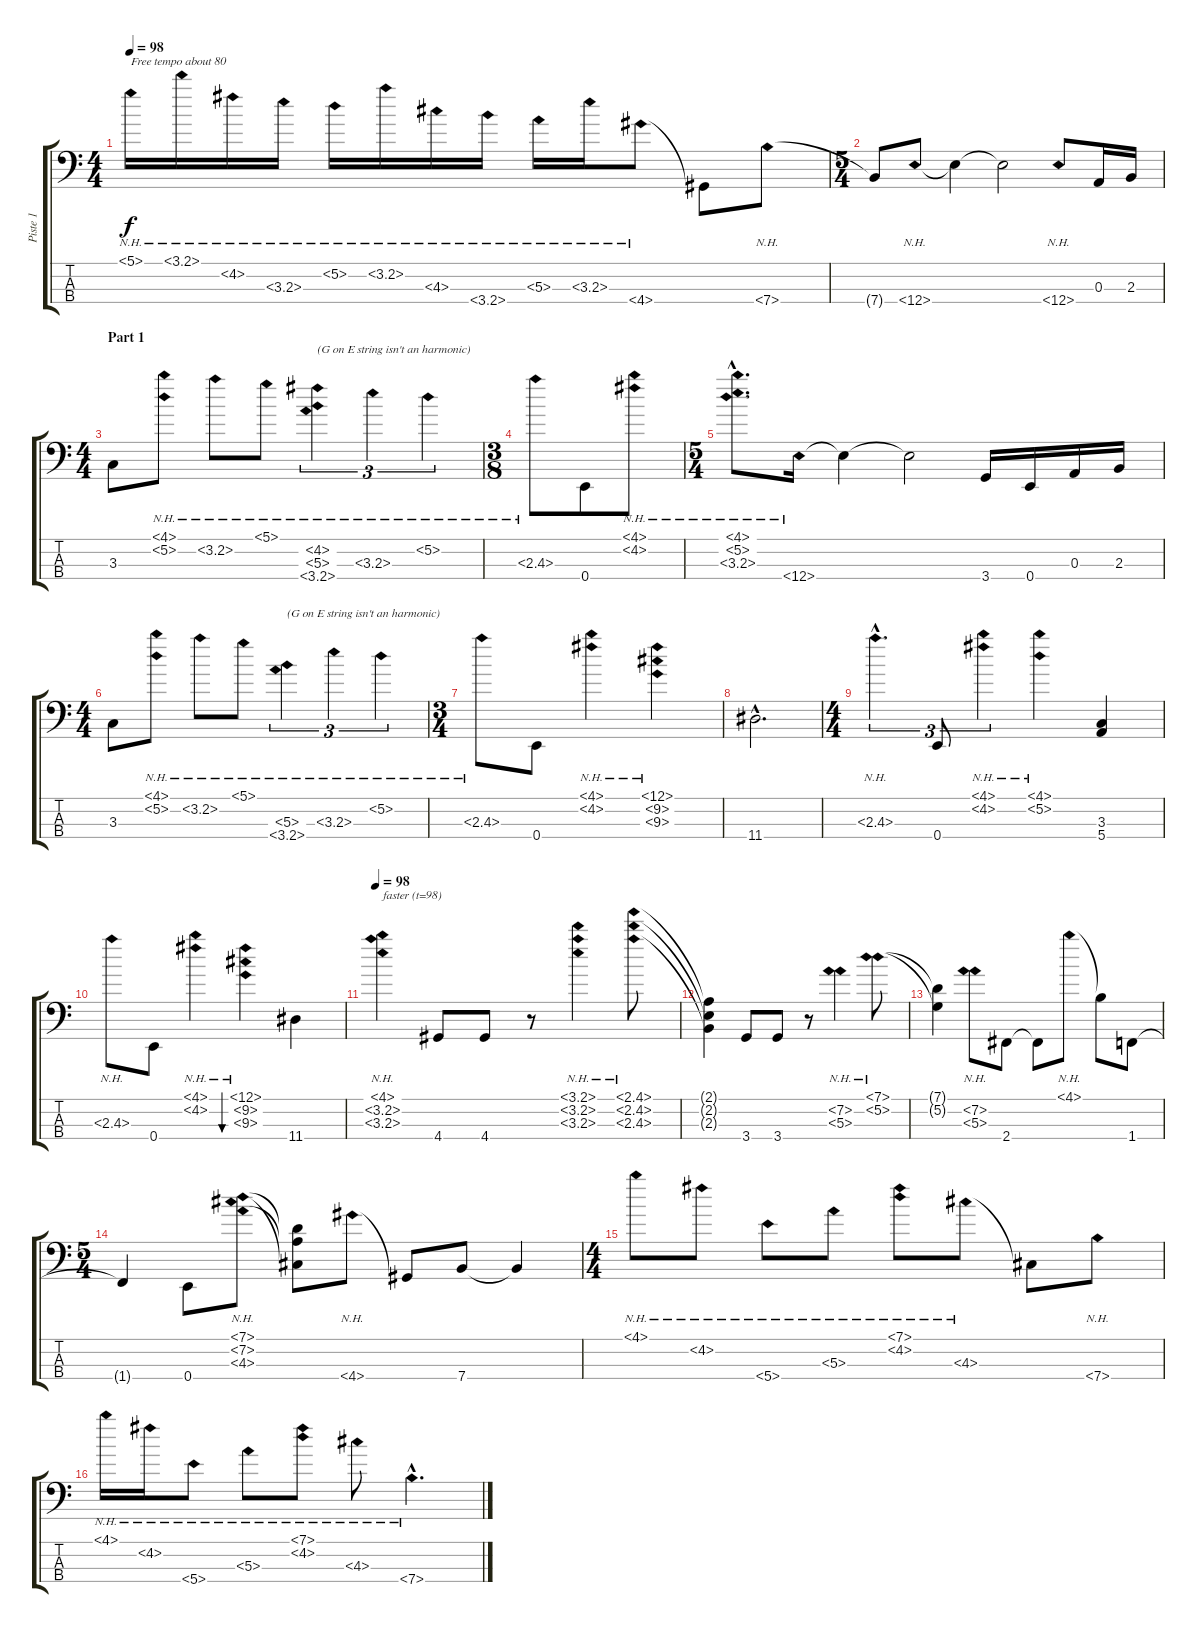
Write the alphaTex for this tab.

\track ("Piste 1" "Piste 1") {instrument electricbassfinger}
\staff {score tabs}
\tuning (G2 D2 A1 E1) {hide}
\ts (4 4)
\tempo 98
\tempo 80
\tempo 98
\clef f4
\ks c
5.1{nh}.16{txt "Free tempo about 80" dy f instrument electricbassfinger} 3.1{nh}.16 4.2{nh}.16 3.3{nh}.16 5.2{nh}.16 3.2{nh}.16 4.3{nh}.16 3.4{nh}.16 5.3{nh}.16 3.3{nh}.16 4.4{nh}.8 4.4{t}.8 7.4{nh}.8 |
\ts (5 4)
7.4{t}.8 12.4{nh}.8 12.4{t}.4 12.4{t}.2 12.4{nh}.8 0.3.16 2.3.16 |
\ts (4 4)
\section ("" "Part 1")
3.3.8 (4.1{nh} 5.2{nh}).8 3.2{nh}.8 5.1{nh}.8 (4.2{nh} 5.3{nh} 3.4{nh}).4{tu (3 2) txt "(G on E string isn't an harmonic)"} 3.3{nh}.4{tu (3 2)} 5.2{nh}.4{tu (3 2)} |
\ts (3 8)
2.3{nh}.8 0.4.8 (4.1{nh} 4.2{nh}).8 |
\ts (5 4)
(4.1{nh hac} 5.2{nh hac} 3.3{nh hac}).8{d} 12.4{nh}.16 12.4{t}.4 12.4{t}.2 3.4.16 0.4.16 0.3.16 2.3.16 |
\ts (4 4)
3.3.8 (4.1{nh} 5.2{nh}).8 3.2{nh}.8 5.1{nh}.8 (5.3{nh} 3.4{nh}).4{tu (3 2) txt "(G on E string isn't an harmonic)"} 3.3{nh}.4{tu (3 2)} 5.2{nh}.4{tu (3 2)} |
\ts (3 4)
2.3{nh}.8 0.4.8 (4.1{nh} 4.2{nh}).4 (12.1{nh} 9.2{nh} 9.3{nh}).4 |
11.4{hac}.2{d} |
\ts (4 4)
2.3{nh hac}.4{d tu (3 2)} 0.4.8{tu (3 2)} (4.1{nh} 4.2{nh}).4{tu (3 2)} (4.1{nh} 5.2{nh}).4 (3.3 5.4).4 |
2.3{nh}.8 0.4.8 (4.1{nh} 4.2{nh}).4 (12.1{nh} 9.2{nh} 9.3{nh}).4{bu 120} 11.4.4 |
\tempo 98
(4.1{nh} 3.2{nh} 3.3{nh}).4{txt "faster (t=98)"} 4.4.8 4.4.8 r.8 (3.1{nh} 3.2{nh} 3.3{nh}).4 (2.1{nh} 2.2{nh} 2.3{nh}).8 |
(2.1{t} 2.2{t} 2.3{t}).4 3.4.8 3.4.8 r.8 (7.2{nh} 5.3{nh}).4 (7.1{nh} 5.2{nh}).8 |
(7.1{t} 5.2{t}).4 (7.2{nh} 5.3{nh}).8 2.4.8 2.4{t}.8 4.1{nh}.8 4.1{t}.8 1.4.8 |
\ts (5 4)
1.4{t}.4 0.4.8 (7.1{nh} 7.2{nh} 4.3{nh}).8 (7.1{t} 7.2{t} 4.3{t}).8 4.4{nh}.8 4.4{t}.8 7.4.8 7.4{t}.4 |
\ts (4 4)
4.1{nh}.8 4.2{nh}.8 5.4{nh}.8 5.3{nh}.8 (7.1{nh} 4.2{nh}).8 4.3{nh}.8 4.3{t}.8 7.4{nh}.8 |
4.1{nh}.16 4.2{nh}.16 5.4{nh}.8 5.3{nh}.8 (7.1{nh} 4.2{nh}).8 4.3{nh}.8 7.4{nh hac}.4{d}
